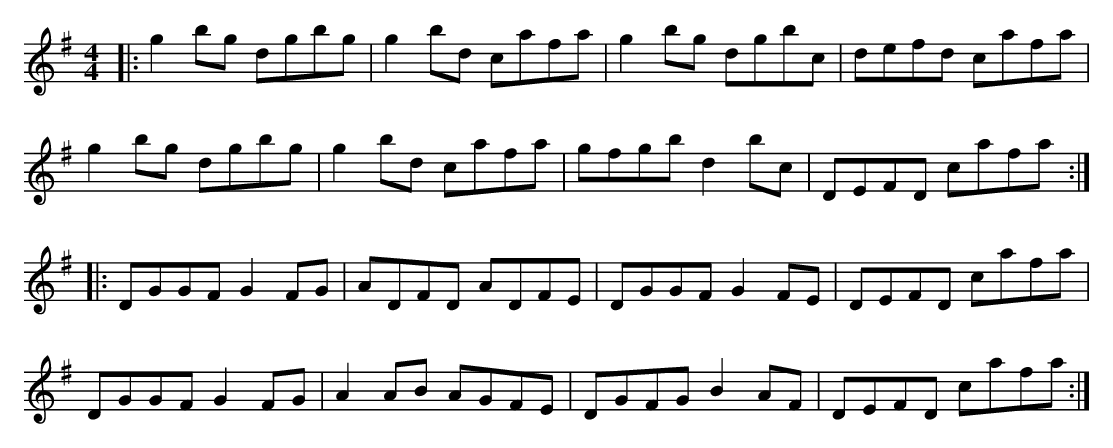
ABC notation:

X:1
M:4/4
K:G
|:g2bg dgbg|g2bd cafa|g2bg dgbc|defd cafa|
g2bg dgbg|g2bd cafa|gfgb d2bc|DEFD cafa:|
|:DGGF G2FG|ADFD ADFE|DGGF G2FE|DEFD cafa|
DGGF G2FG|A2AB AGFE|DGFG B2AF|DEFD cafa:|
